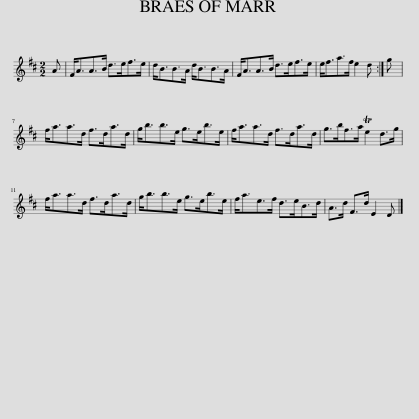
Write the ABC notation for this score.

X:1
L:1/8
M:2/2
I:linebreak $
K:D
V:1 treble
V:1
 A | F<AA>B d>ef>e | d<BB>A d<BB>A | F<AA>B d>ef>e | e<fa>f e2 d :| %5
 g |$ f<aa>d f>da>d | g<bb>e g>eb>e | f<aa>d f>da>d | g>bf>a Te2 d>g |$ %10
 f<aa>d f>da>d | g<bb>e g>eb>e | f<ae>f d>eB>d | A>d F>d E2 D |] %14
